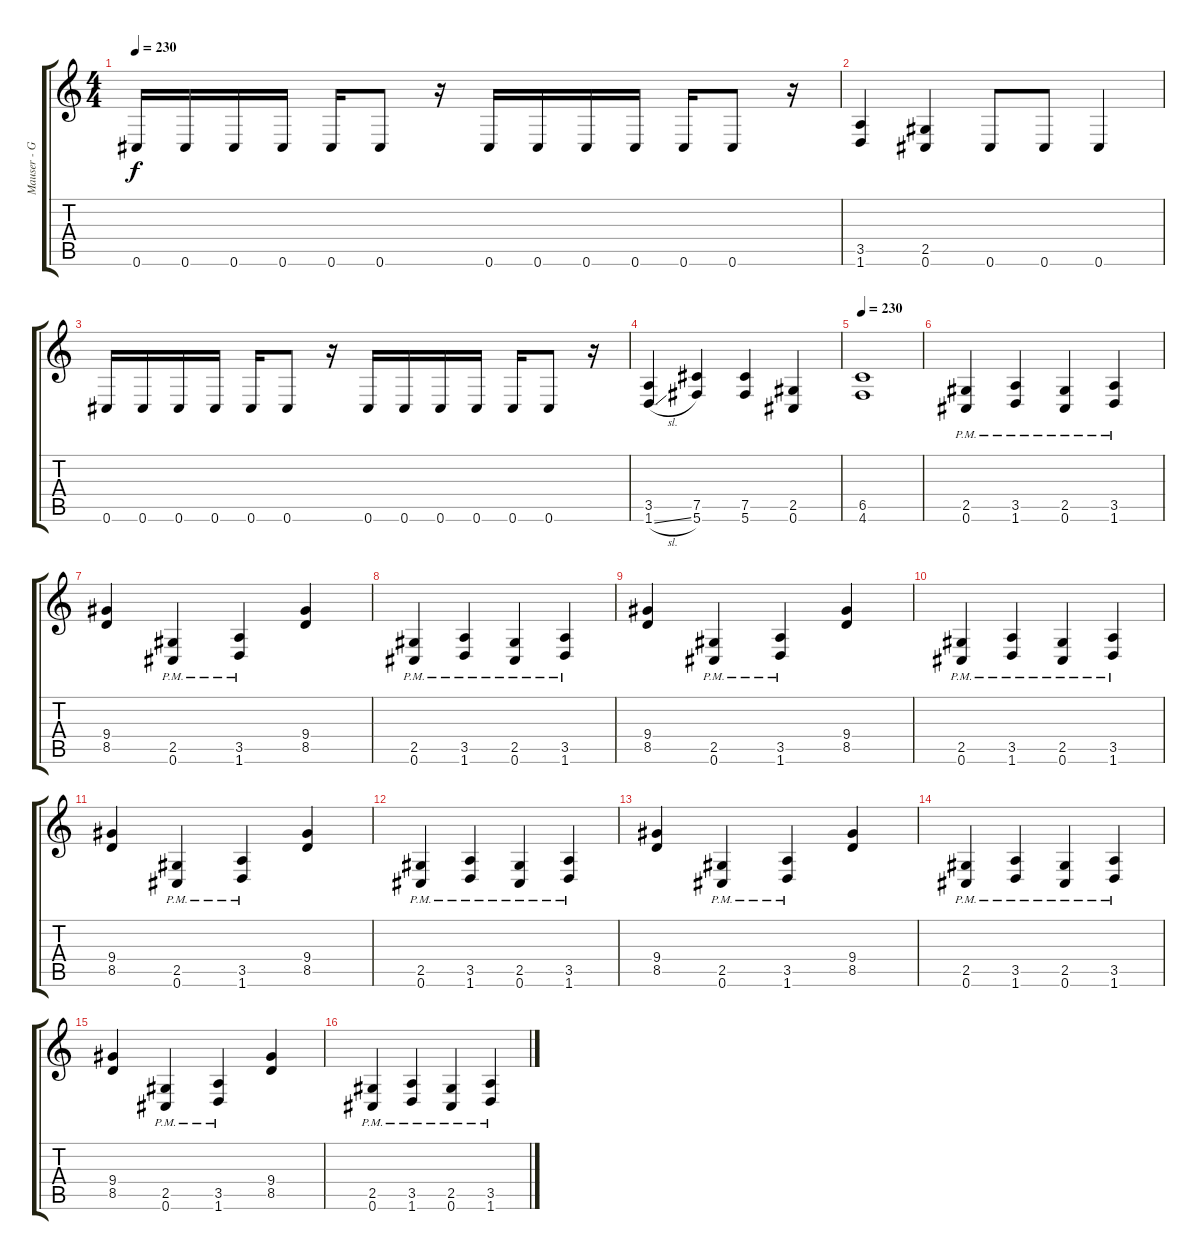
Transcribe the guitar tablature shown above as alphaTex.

\track ("Mauser - Guitar" "Mauser - G") {instrument overdrivenguitar}
\staff {score tabs}
\tuning (Db4 Ab3 E3 B2 Gb2 Db2) {hide}
\ts (4 4)
\tempo 230
\clef g2
\ks c
0.6.16{dy f} 0.6.16 0.6.16 0.6.16 0.6.16 0.6.8 r.16 0.6.16 0.6.16 0.6.16 0.6.16 0.6.16 0.6.8 r.16 |
(3.5 1.6).4 (2.5 0.6).4 0.6.8 0.6.8 0.6.4 |
0.6.16 0.6.16 0.6.16 0.6.16 0.6.16 0.6.8 r.16 0.6.16 0.6.16 0.6.16 0.6.16 0.6.16 0.6.8 r.16 |
(3.5 1.6{sl}).4 (7.5 5.6).4 (7.5 5.6).4 (2.5 0.6).4 |
\tempo 230
(6.5 4.6).1 |
(2.5{pm} 0.6{pm}).4 (3.5{pm} 1.6{pm}).4 (2.5{pm} 0.6{pm}).4 (3.5{pm} 1.6{pm}).4 |
(9.4 8.5).4 (2.5{pm} 0.6{pm}).4 (3.5{pm} 1.6{pm}).4 (9.4 8.5).4 |
(2.5{pm} 0.6{pm}).4 (3.5{pm} 1.6{pm}).4 (2.5{pm} 0.6{pm}).4 (3.5{pm} 1.6{pm}).4 |
(9.4 8.5).4 (2.5{pm} 0.6{pm}).4 (3.5{pm} 1.6{pm}).4 (9.4 8.5).4 |
(2.5{pm} 0.6{pm}).4 (3.5{pm} 1.6{pm}).4 (2.5{pm} 0.6{pm}).4 (3.5{pm} 1.6{pm}).4 |
(9.4 8.5).4 (2.5{pm} 0.6{pm}).4 (3.5{pm} 1.6{pm}).4 (9.4 8.5).4 |
(2.5{pm} 0.6{pm}).4 (3.5{pm} 1.6{pm}).4 (2.5{pm} 0.6{pm}).4 (3.5{pm} 1.6{pm}).4 |
(9.4 8.5).4 (2.5{pm} 0.6{pm}).4 (3.5{pm} 1.6{pm}).4 (9.4 8.5).4 |
(2.5{pm} 0.6{pm}).4 (3.5{pm} 1.6{pm}).4 (2.5{pm} 0.6{pm}).4 (3.5{pm} 1.6{pm}).4 |
(9.4 8.5).4 (2.5{pm} 0.6{pm}).4 (3.5{pm} 1.6{pm}).4 (9.4 8.5).4 |
(2.5{pm} 0.6{pm}).4 (3.5{pm} 1.6{pm}).4 (2.5{pm} 0.6{pm}).4 (3.5{pm} 1.6{pm}).4
